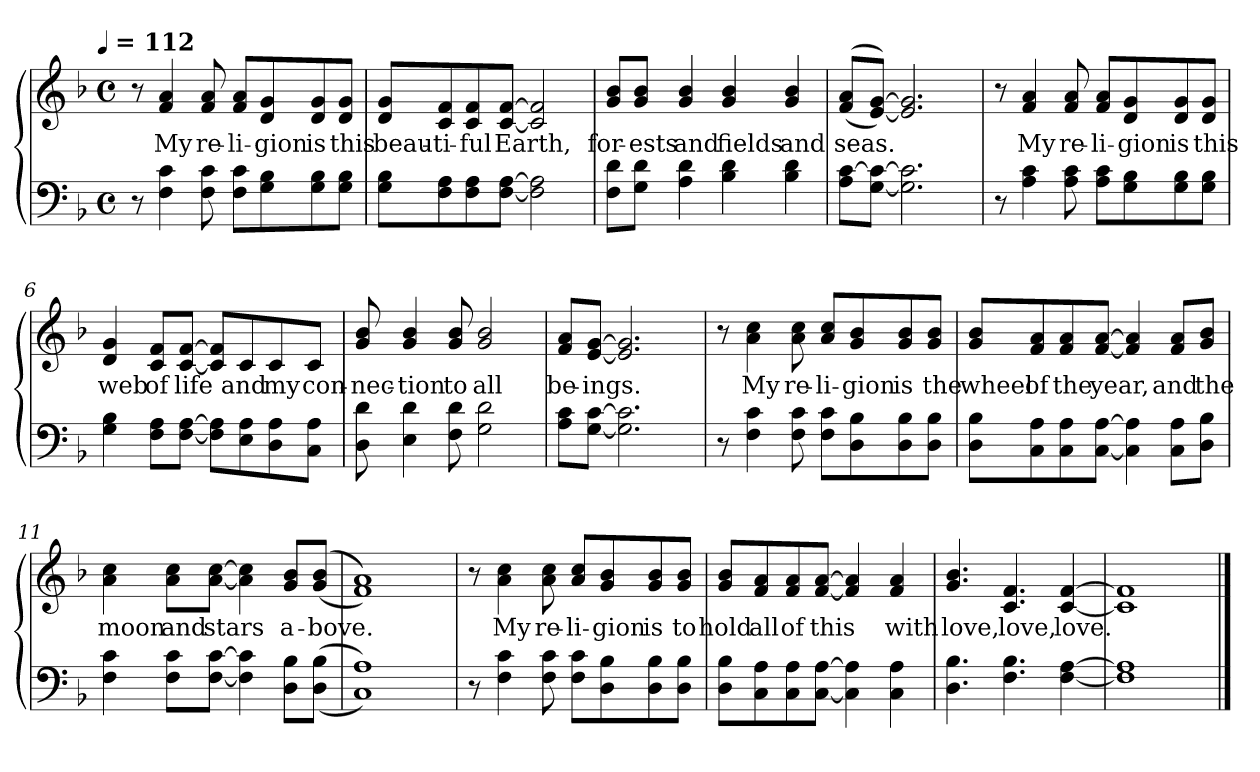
**kern	**kern	**text
*part1	*part1	*part1
*staff2	*staff1	*staff1
*clefF4	*clefG2	*
*k[b-]	*k[b-]	*
!!LO:TX:omd:t=[quarter] = 112
*M4/4	*M4/4	*
*met(c)	*met(c)	*
*MM112	*MM112	*
=1	=1	=1
8r	8r	.
4F\ 4c\	4f/ 4a/	My
8F\ 8c\	8f/ 8a/	re-
8F 8cL	8f 8aL	-li-
8G 8B-	8d 8g	-gion
8G 8B-	8d 8g	is
8G 8B-J	8d 8gJ	this
=2	=2	=2
8G 8B-L	8d 8gL	beau-
8F 8A	8c 8f	-ti-
8F 8A	8c 8f	-ful
[8F [8AJ	[8c [8fJ	Earth,
2F]\ 2A]\	2c]/ 2f]/	.
=3	=3	=3
8F 8dL	8g 8b-L	for-
8G 8dJ	8g 8b-J	-ests
4A\ 4d\	4g/ 4b-/	and
4B-\ 4d\	4g/ 4b-/	fields
4B-\ 4d\	4g/ 4b-/	and
=4	=4	=4
8A [8cL	(<(>8f 8aL	seas.
[8G 8c_J	[8e [8gJ))	.
2.G]\ 2.c]\	2.e]/ 2.g]/	.
!!LO:LB:g=z
=5	=5	=5
8r	8r	.
4A\ 4c\	4f/ 4a/	My
8A\ 8c\	8f/ 8a/	re-
8A 8cL	8f 8aL	-li-
8G 8B-	8d 8g	-gion
8G 8B-	8d 8g	is
8G 8B-J	8d 8gJ	this
=6	=6	=6
4G\ 4B-\	4d/ 4g/	web
8F 8AL	8c 8fL	of
[8F [8AJ	[8c [8fJ	life
8F] 8A]L	8c] 8f]L	.
8E 8A	8c	and
8D 8A	8c	my
8C 8AJ	8cJ	con-
=7	=7	=7
8D\ 8d\	8g/ 8b-/	-nec-
4E\ 4d\	4g/ 4b-/	-tion
8F\ 8d\	8g/ 8b-/	to
2G\ 2d\	2g/ 2b-/	all
=8	=8	=8
8A 8cL	8f 8aL	be-
[8G [8cJ	[8e [8gJ	-ings.
2.G]\ 2.c]\	2.e]/ 2.g]/	.
!!LO:LB:g=z
=9	=9	=9
8r	8r	.
4F\ 4c\	4a\ 4cc\	My
8F\ 8c\	8a\ 8cc\	re-
8F 8cL	8a 8ccL	-li-
8D 8B-	8g 8b-	-gion
8D 8B-	8g 8b-	is
8D 8B-J	8g 8b-J	the
=10	=10	=10
8D 8B-L	8g 8b-L	wheel
8C 8A	8f 8a	of
8C 8A	8f 8a	the
[8C [8AJ	[8f [8aJ	year,
4C]\ 4A]\	4f]/ 4a]/	.
8C 8AL	8f 8aL	and
8D 8B-J	8g 8b-J	the
=11	=11	=11
4F\ 4c\	4a\ 4cc\	moon
8F 8cL	8a 8ccL	and
[8F [8cJ	[8a [8ccJ	stars
4F]\ 4c]\	4a]\ 4cc]\	.
8D 8B-L	8g 8b-L	a-
(>(<8D 8B-J	(<(>8g 8b-J	-bove.
=12	=12	=12
1C 1A))	1f 1a))	.
!!LO:LB:g=z
=13	=13	=13
8r	8r	.
4F\ 4c\	4a\ 4cc\	My
8F\ 8c\	8a\ 8cc\	re-
8F 8cL	8a 8ccL	-li-
8D 8B-	8g 8b-	-gion
8D 8B-	8g 8b-	is
8D 8B-J	8g 8b-J	to
=14	=14	=14
8D 8B-L	8g 8b-L	hold
8C 8A	8f 8a	all
8C 8A	8f 8a	of
[8C [8AJ	[8f [8aJ	this
4C]\ 4A]\	4f]/ 4a]/	.
4C\ 4A\	4f/ 4a/	with
=15	=15	=15
4.D\ 4.B-\	4.g/ 4.b-/	love,
4.F\ 4.B-\	4.c/ 4.f/	love,
[4F\ [4A\	[4c/ [4f/	love.
=16	=16	=16
1F] 1A]	1c] 1f]	.
==	==	==
*-	*-	*-
